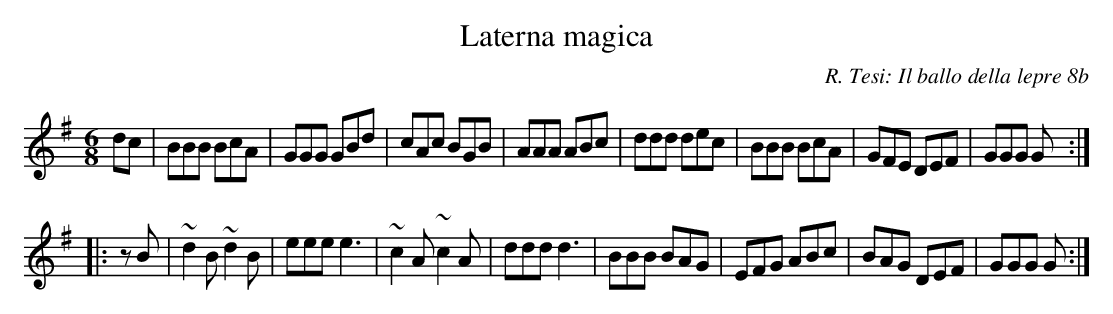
X:1
T:Laterna magica
C:R. Tesi: Il ballo della lepre 8b
M:6/8
L:1/8
K:G
dc|BBB BcA|GGG GBd|cAc BGB|AAA ABc|\
ddd dec|BBB BcA|GFE DEF|GGG G:|
|:zB|~d2B ~d2B|eee e3|~c2A ~c2A|ddd d3|\
BBB BAG|EFG ABc|BAG DEF|GGG G:|
